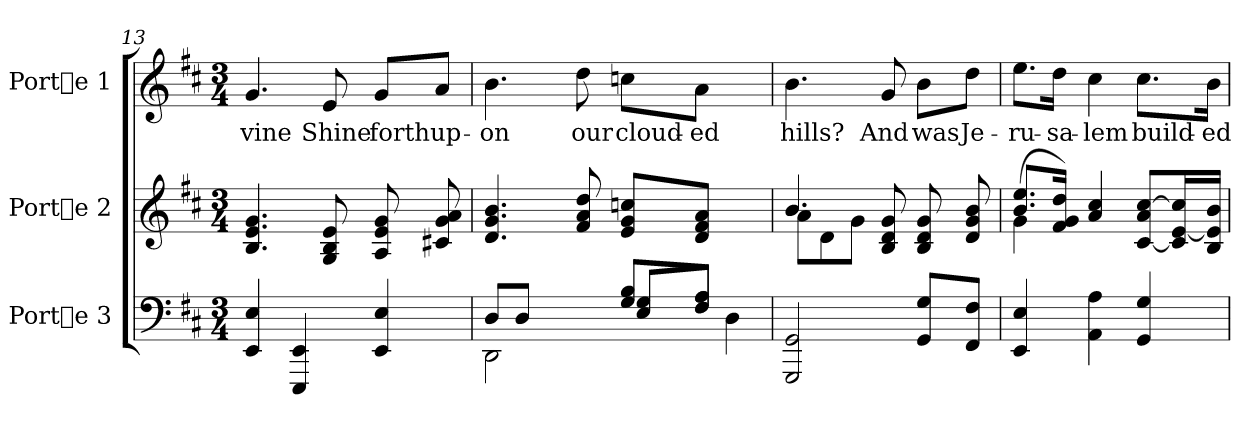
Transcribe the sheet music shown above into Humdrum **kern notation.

**kern	**kern	**kern	**text
*part3	*part2	*part1	*part1
*staff3	*staff2	*staff1	*staff1
*I"Porte 3	*I"Porte 2	*I"Porte 1	*
*clefF4	*clefG2	*clefG2	*
*k[f#c#]	*k[f#c#]	*k[f#c#]	*
*D:	*D:	*D:	*
*M3/4	*M3/4	*M3/4	*
=13	=13	=13	=13
!	!	!	!LO:LY:b
4E/ 4EE/	4.g/ 4.e/ 4.B/	4.g/	-vine
4EE/ 4EEE/	.	.	.
!	!	!	!LO:LY:b
.	8e/ 8B/ 8G/	8e/	Shine
!	!	!	!LO:LY:b
4E/ 4EE/	8g/ 8e/ 8A/	8g/L	forth
!	!	!	!LO:LY:b
.	8a/ 8g/ 8c#X/	8a/J	up-
!!LO:LB:g=z
=14	=14	=14	=14
*^	*	*	*
!	!	!	!	!LO:LY:b
2DD\	8D/L	4.b/ 4.g/ 4.d/	4.b\	-on
.	8D/J	.	.	.
.	4ryy	.	.	.
!	!	!	!	!LO:LY:b
.	.	8dd/ 8a/ 8f#/	8dd\	our
!	!	!	!	!LO:LY:b
8B/ 8G/L	8G/ 8E/L	8ccn/ 8g/ 8e/L	8ccn\L	cloud-
!	!	!	!	!LO:LY:b
8A/ 8F#/J	8A/ 8F#/J	8a/ 8f#/ 8d/J	8a\J	-ed
4D\	4ryy	4ryy	4ryy	.
=15	=15	=15	=15	=15
*	*	*^	*	*
!	!	!	!	!	!LO:LY:b
*v	*v	*	*	*	*
2GG/ 2GGG/	4.b/	8a\L	4.b\	hills?
.	.	8d\	.	.
.	.	8g\J	.	.
!	!	!	!	!LO:LY:b
.	8g/ 8d/ 8B/	4.ryy	8g/	And
!	!	!	!	!LO:LY:b
8G/ 8GG/L	8g/ 8d/ 8B/	.	8b\L	was
!	!	!	!	!LO:LY:b
8F#/ 8FF#/J	8b/ 8g/ 8d/	.	8dd\J	Je-
=16	=16	=16	=16	=16
!	!	!	!	!LO:LY:b
4E/ 4EE/	(>4g\	8.ee/ 8.b/L	8.ee\L	-ru-
!	!	!	!	!LO:LY:b
.	.	16dd/ 16g/ 16f#/J)	16dd\Jk	-sa-
!	!	!	!	!LO:LY:b
4A\ 4AA\	4cc#/ 4a/	2ryy	4cc#\	-lem
!	!	!	!	!LO:LY:b
4G/ 4GG/	[<8cc#/ 8a/ [<8c#/L	.	8.cc#\L	build-
.	16cc#/] [<16e/ 16c#/]	.	.	.
!	!	!	!	!LO:LY:b
.	16b/ 16e/] 16B/J	.	16b\Jk	-ed
*	*v	*v	*	*
=	=	=	=
*-	*-	*-	*-
